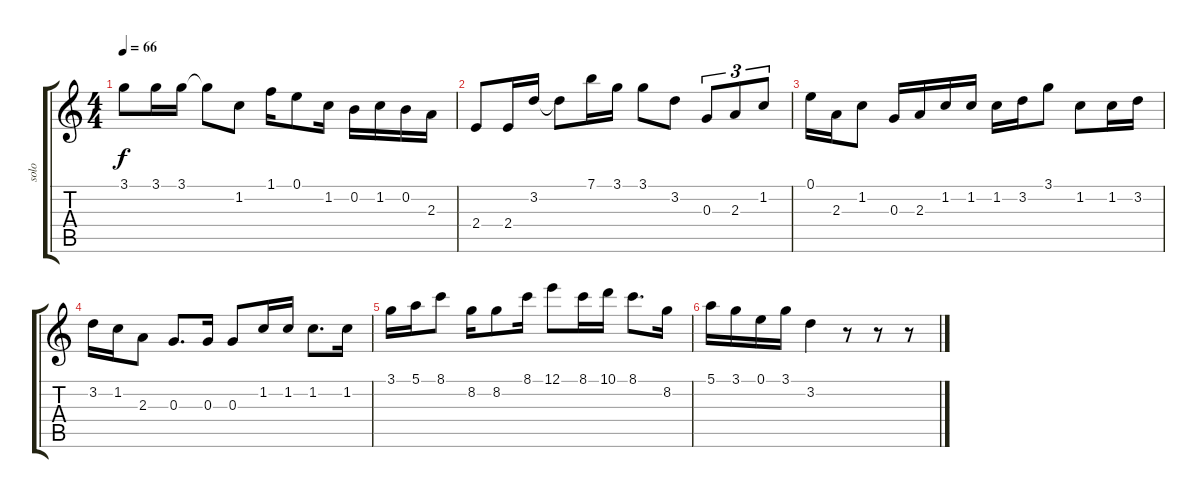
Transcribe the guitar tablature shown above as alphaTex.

\track ("solo" "solo") {instrument electricguitarjazz}
\staff {score tabs}
\tuning (E4 B3 G3 D3 A2 E2) {hide}
\ts (4 4)
\tempo 66
\clef g2
\ks c
3.1.8{dy f} 3.1.16 3.1.16 3.1{t}.8 1.2.8 1.1.16 0.1.8 1.2.16 0.2.16 1.2.16 0.2.16 2.3.16 |
2.4.8 2.4.16 3.2.16 3.2{t}.8 7.1.16 3.1.16 3.1.8 3.2.8 0.3.8{tu (3 2)} 2.3.8{tu (3 2)} 1.2.8{tu (3 2)} |
0.1.16 2.3.16 1.2.8 0.3.16 2.3.16 1.2.16 1.2.16 1.2.16 3.2.16 3.1.8 1.2.8 1.2.16 3.2.16 |
3.2.16 1.2.16 2.3.8 0.3.8{d} 0.3.16 0.3.8 1.2.16 1.2.16 1.2.8{d} 1.2.16 |
3.1.16 5.1.16 8.1.8 8.2.16 8.2.8 8.1.16 12.1.8 8.1.16 10.1.16 8.1.8{d} 8.2.16 |
5.1.16 3.1.16 0.1.16 3.1.16 3.2.4 r.8 r.8 r.8
